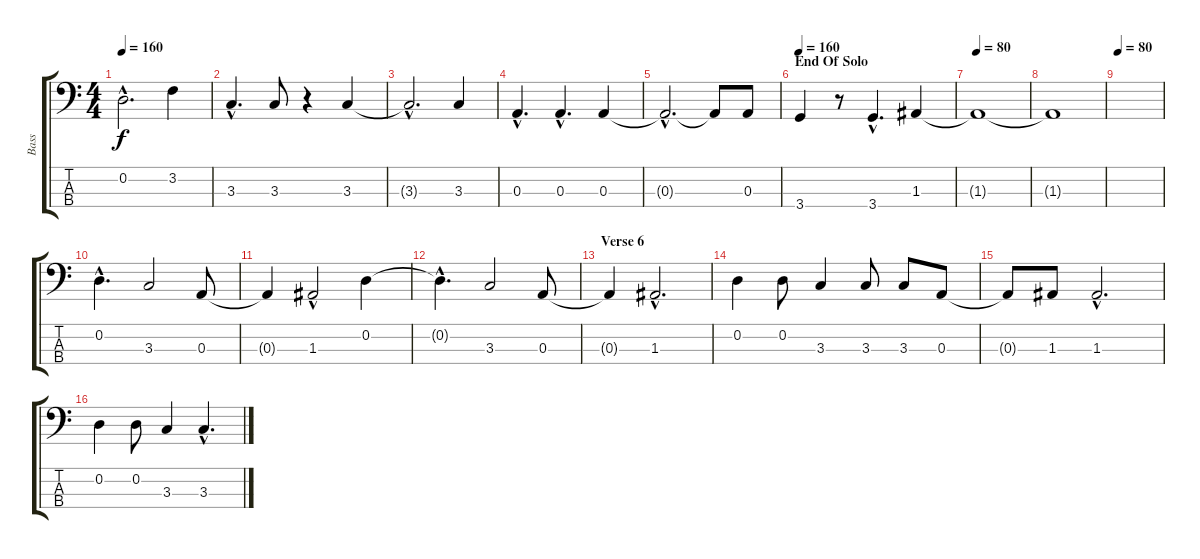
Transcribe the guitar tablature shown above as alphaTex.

\track ("Bass" "Bass") {instrument electricbassfinger}
\staff {score tabs}
\tuning (G2 D2 A1 E1) {hide}
\ts (4 4)
\tempo 160
\clef f4
\ks c
0.2{hac t}.2{d dy f} 3.2.4 |
3.3{hac}.4{d} 3.3.8 r.4 3.3.4 |
3.3{hac t}.2{d} 3.3.4 |
0.3{hac}.4{d} 0.3{hac}.4{d} 0.3.4 |
0.3{hac t}.2{d} 0.3{t}.8 0.3.8 |
\section ("" "End Of Solo")
\tempo 160
3.4.4 r.8 3.4{hac}.4{d} 1.3.4 |
\tempo 80
1.3{t}.1 |
1.3{t}.1 |
\tempo 80
|
0.2{hac}.4{d} 3.3.2 0.3.8 |
0.3{t}.4 1.3{hac}.2 0.2.4 |
0.2{hac t}.4{d} 3.3.2 0.3.8 |
\section ("" "Verse 6")
0.3{t}.4 1.3{hac}.2{d} |
0.2.4 0.2.8 3.3.4 3.3.8 3.3.8 0.3.8 |
0.3{t}.8 1.3.8 1.3{hac}.2{d} |
0.2.4 0.2.8 3.3.4 3.3{hac}.4{d}
